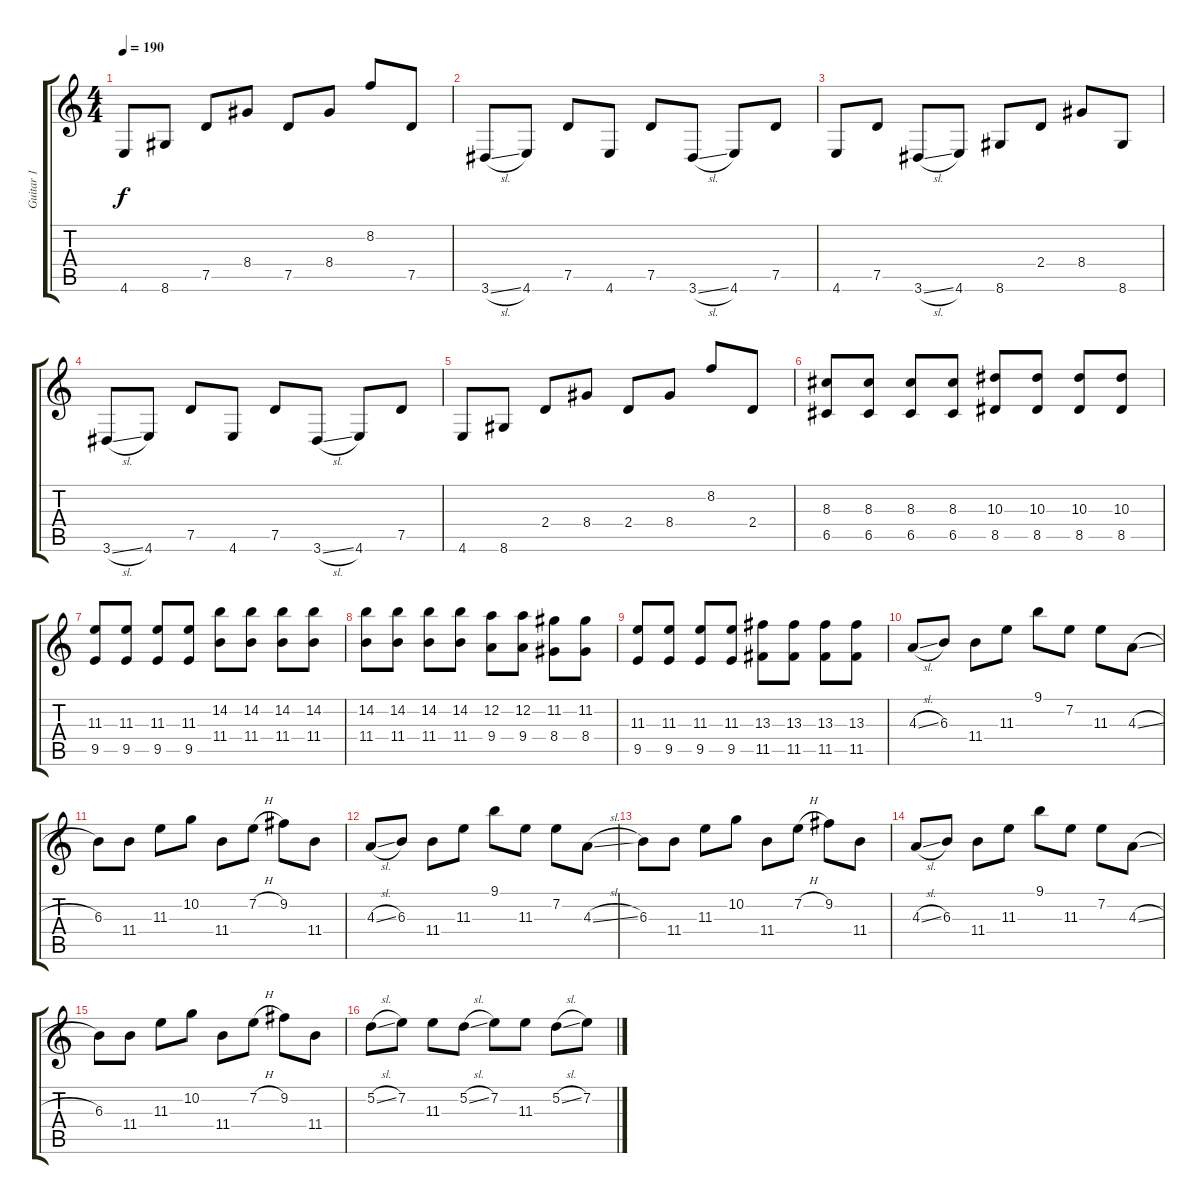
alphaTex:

\track ("Guitar 1" "Guitar 1") {instrument distortionguitar}
\staff {score tabs}
\tuning (D4 A3 F3 C3 G2 C2) {hide}
\ts (4 4)
\tempo 190
\clef g2
\ks c
4.6.8{dy f} 8.6.8 7.5.8 8.4.8 7.5.8 8.4.8 8.2.8 7.5.8 |
3.6{sl}.8 4.6.8 7.5.8 4.6.8 7.5.8 3.6{sl}.8 4.6.8 7.5.8 |
4.6.8 7.5.8 3.6{sl}.8 4.6.8 8.6.8 2.4.8 8.4.8 8.6.8 |
3.6{sl}.8 4.6.8 7.5.8 4.6.8 7.5.8 3.6{sl}.8 4.6.8 7.5.8 |
4.6.8 8.6.8 2.4.8 8.4.8 2.4.8 8.4.8 8.2.8 2.4.8 |
(8.3 6.5).8 (8.3 6.5).8 (8.3 6.5).8 (8.3 6.5).8 (10.3 8.5).8 (10.3 8.5).8 (10.3 8.5).8 (10.3 8.5).8 |
(11.3 9.5).8 (11.3 9.5).8 (11.3 9.5).8 (11.3 9.5).8 (14.2 11.4).8 (14.2 11.4).8 (14.2 11.4).8 (14.2 11.4).8 |
(14.2 11.4).8 (14.2 11.4).8 (14.2 11.4).8 (14.2 11.4).8 (12.2 9.4).8 (12.2 9.4).8 (11.2 8.4).8 (11.2 8.4).8 |
(11.3 9.5).8 (11.3 9.5).8 (11.3 9.5).8 (11.3 9.5).8 (13.3 11.5).8 (13.3 11.5).8 (13.3 11.5).8 (13.3 11.5).8 |
4.3{sl}.8 6.3.8 11.4.8 11.3.8 9.1.8 7.2.8 11.3.8 4.3{sl}.8 |
6.3.8 11.4.8 11.3.8 10.2.8 11.4.8 7.2{h}.8 9.2.8 11.4.8 |
4.3{sl}.8 6.3.8 11.4.8 11.3.8 9.1.8 11.3.8 7.2.8 4.3{sl}.8 |
6.3.8 11.4.8 11.3.8 10.2.8 11.4.8 7.2{h}.8 9.2.8 11.4.8 |
4.3{sl}.8 6.3.8 11.4.8 11.3.8 9.1.8 11.3.8 7.2.8 4.3{sl}.8 |
6.3.8 11.4.8 11.3.8 10.2.8 11.4.8 7.2{h}.8 9.2.8 11.4.8 |
5.2{sl}.8 7.2.8 11.3.8 5.2{sl}.8 7.2.8 11.3.8 5.2{sl}.8 7.2.8
